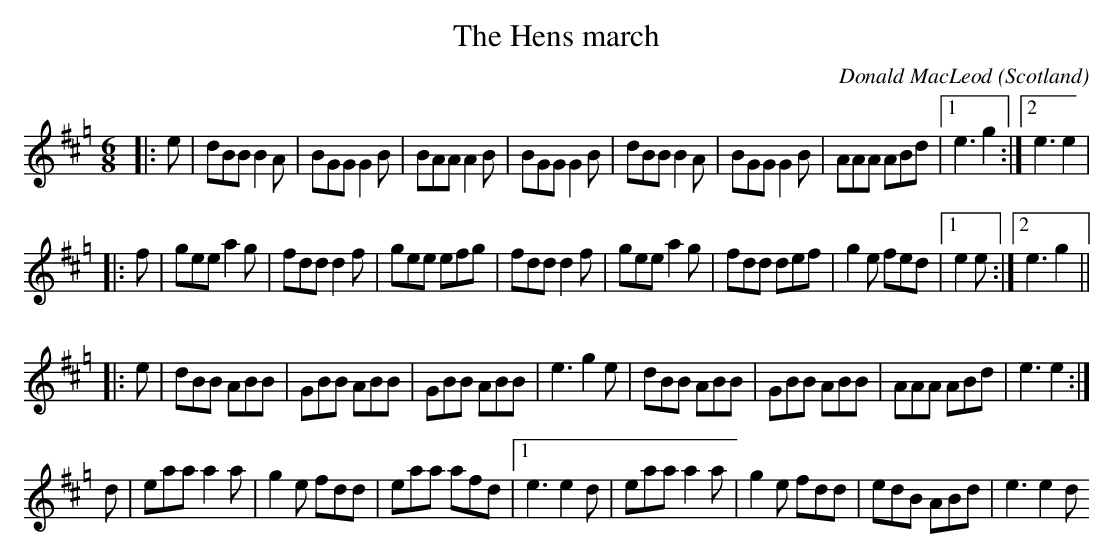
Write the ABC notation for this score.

X:1
T:Hens march, The
O:Scotland
M:6/8
C:Donald MacLeod
K:Hp
 |: e |  dBBB2A | BGGG2B | BAAA2B | BGGG2B | dBBB2A | BGGG2B | AAA ABd |1 e3g2 :|2 e3e2 |
 |: f | geea2g |  fddd2f | gee efg | fddd2f | geea2g | fdd def | g2e fed |1 e2e :|2 e3g2 ||
 |: e | dBB ABB |  GBB ABB |  GBB ABB | e3g2e | dBB ABB |  GBB ABB |  AAA ABd | e3e2 :|
d | eaa a2a | g2e fdd | eaa afd |1  e3e2d |  eaa a2a | g2e fdd |  edB ABd |  e3e2d
 :|2  e3g2e |  dBB ABB |  GBB ABB |  AAA ABd |  e3e2 |]
